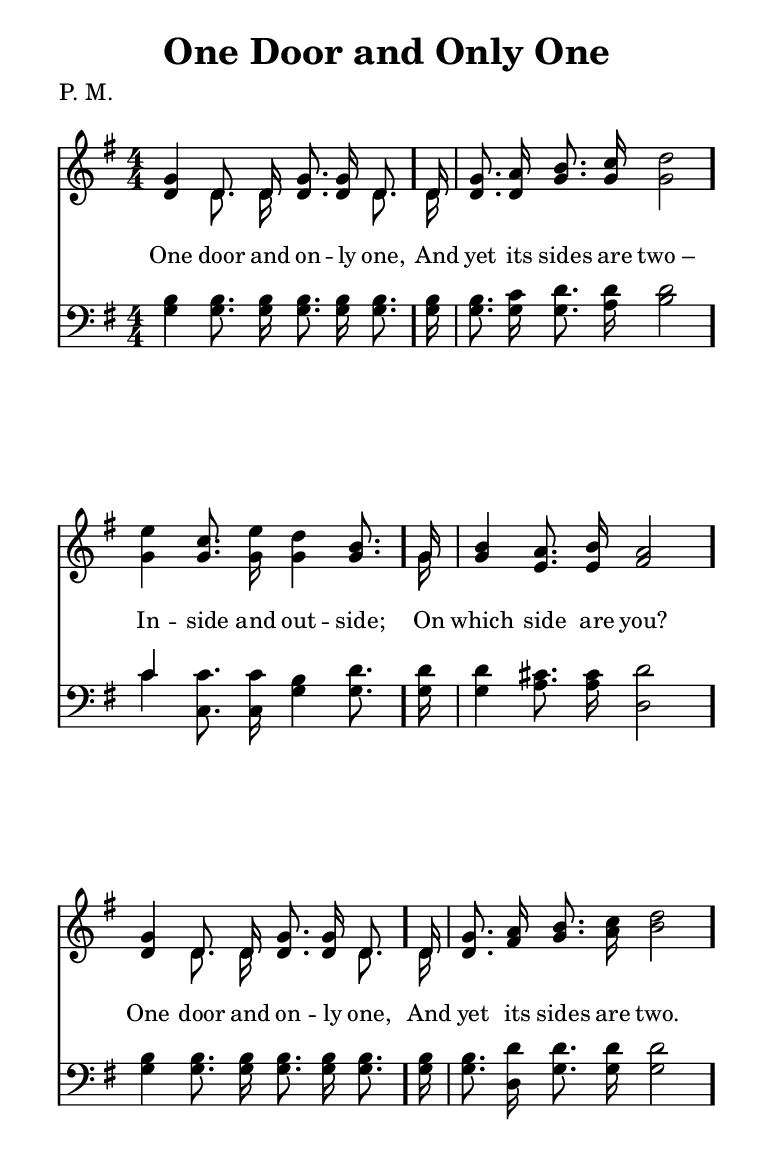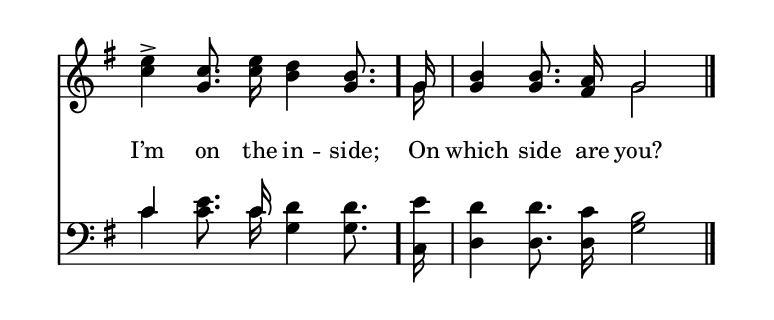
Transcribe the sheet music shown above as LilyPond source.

\include "common/global.ily"
\paper {
  \include "common/paper.ily"
  ragged-last-bottom = ##t
  system-system-spacing.padding = 14
}

\header{
  %children
  hymnnumber = "351"
  title = "One Door and Only One"
  tunename = ""
  meter = "P. M."
  poet = ""
  composer = ""
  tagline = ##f
}

global = {
  \include "common/overrides.ily"
  \override Staff.TimeSignature.style = #'numbered
  \time 4/4
  \override Score.MetronomeMark.transparent = ##t % hide all fermata changes too
  \tempo 4=80
  \key g \major
  \autoBeamOff
}

patternA = { c4 c8. c16 c8. c16 c8. c16 | c8. c16 c8. c16 c2 | }
patternB = { c4 c8. c16 c4 c8. c16 | c4 c8. c16 c2 | }

notesSoprano = {
\global
\relative c'' {

  \changePitch \patternA { g d d g g d d | g a b c d | }
  \changePitch \patternB { e c e d b g | b a b a | }
  \changePitch \patternA { g d d g g d d | g a b c d | }
  \changePitch \patternB { e-> c e d b g | b b a g | }

  \bar "|."

}
}

notesAlto = {
\global
\relative e' {

  \changePitch \patternA { d d d d d d d | d d g g g | }
  \changePitch \patternB { g g g g g g | g e e fis | }
  \changePitch \patternA { d d d d d d d | d fis g a b | }
  \changePitch \patternB { c g c b g g | g g fis g | }

}
}

notesTenor = {
\global
\relative a {

  \changePitch \patternA { b b b b b b b | b c d d d | }
  \changePitch \patternB { c c c b d d | d cis cis d | }
  \changePitch \patternA { b b b b b b b | b d d d d | }
  \changePitch \patternB { c e c d d e | d d c b | }

}
}

notesBass = {
\global
\relative f {

  \changePitch \patternA { g g g g g g g | g g g a b | }
  \changePitch \patternB { c c, c g' g g | g a a d, | }
  \changePitch \patternA { g g g g g g g | g d g g g | }
  \changePitch \patternB { c c c g g c, | d d d g | }

}
}

wordsA = \lyricmode {

One door and on -- ly one, \bar "."
And yet its sides are two_– \bar "."
In -- side and out -- side; \bar "."
On which side are you? \bar "."

One door and on -- ly one, \bar "."
And yet its sides are two. \bar "."
I’m on the in -- side; \bar "."
On which side are you? \bar "."

}

\score {
  \context ChoirStaff <<
    \context Staff = upper <<
      \set Staff.autoBeaming = ##f
      \set ChoirStaff.systemStartDelimiter = #'SystemStartBar
      \set ChoirStaff.printPartCombineTexts = ##f
      \partcombine #'(2 . 11) \notesSoprano \notesAlto
      \context NullVoice = sopranos { \voiceOne << \notesSoprano >> }
      \context Lyrics = one   \lyricsto sopranos \wordsA
    >>
    \context Staff = men <<
      \set Staff.autoBeaming = ##f
      \clef bass
      \set ChoirStaff.printPartCombineTexts = ##f
      \partcombine #'(2 . 11) \notesTenor \notesBass
    >>
  >>
  \layout {
    \include "common/layout.ily"
  }
  \midi{
    \include "common/midi.ily"
  }
}

\version "2.19.49"  % necessary for upgrading to future LilyPond versions.

% vi:set et ts=2 sw=2 ai nocindent syntax=lilypond:
